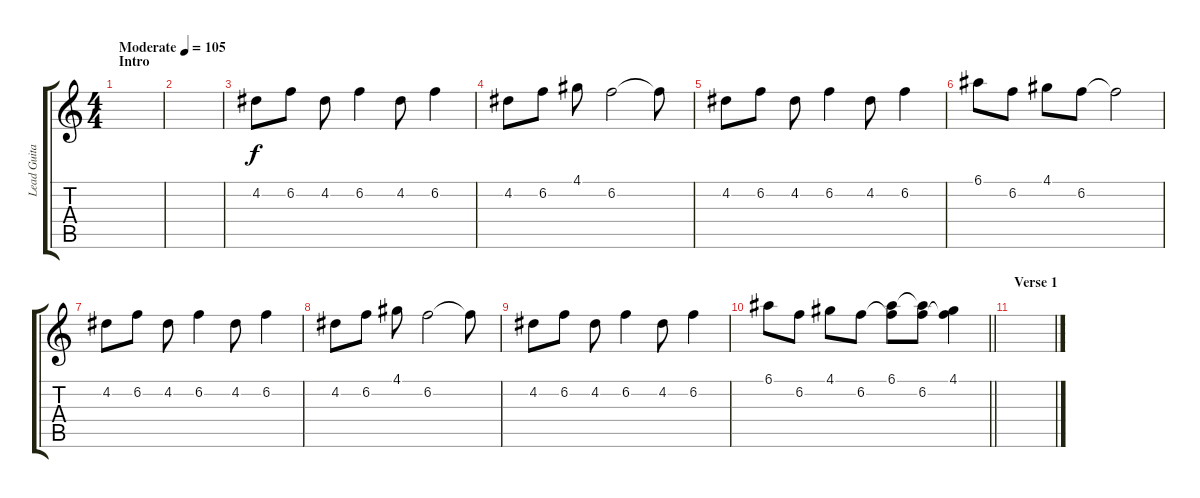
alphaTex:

\track ("Lead Guitar" "Lead Guita") {instrument distortionguitar}
\staff {score tabs}
\tuning (E4 B3 G3 D3 A2 E2) {hide}
\ts (4 4)
\section ("" "Intro")
\tempo (105 "Moderate")
\clef g2
\ks c
|
|
4.2.8 6.2.8 4.2.8 6.2.4 4.2.8 6.2.4 |
4.2.8 6.2.8 4.1.8 6.2.2 6.2{t}.8 |
4.2.8 6.2.8 4.2.8 6.2.4 4.2.8 6.2.4 |
6.1.8 6.2.8 4.1.8 6.2.8 6.2{t}.2 |
4.2.8 6.2.8 4.2.8 6.2.4 4.2.8 6.2.4 |
4.2.8 6.2.8 4.1.8 6.2.2 6.2{t}.8 |
4.2.8 6.2.8 4.2.8 6.2.4 4.2.8 6.2.4 |
\barLineRight lightlight
6.1.8 6.2.8 4.1.8 6.2.8 (6.1 6.2{t}).8 (6.1{t} 6.2).8 (4.1 6.2{t}).4 |
\section ("" "Verse 1")
